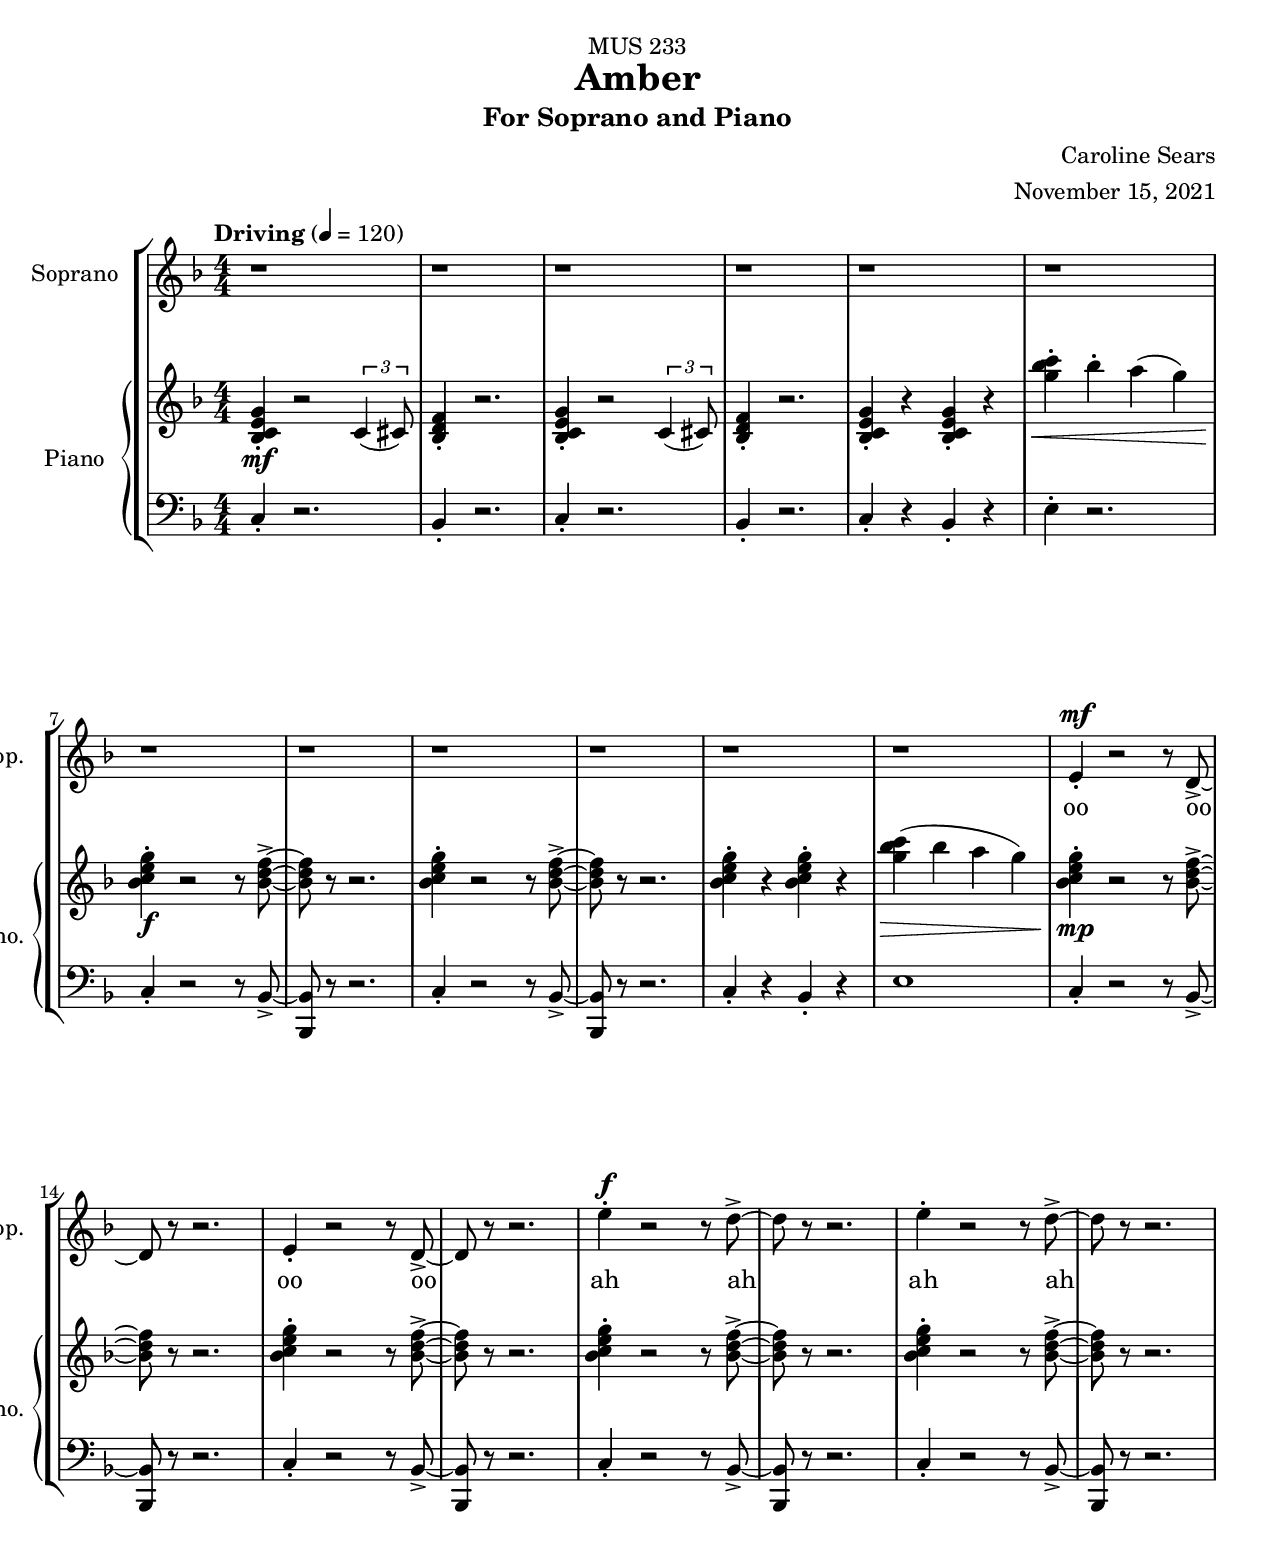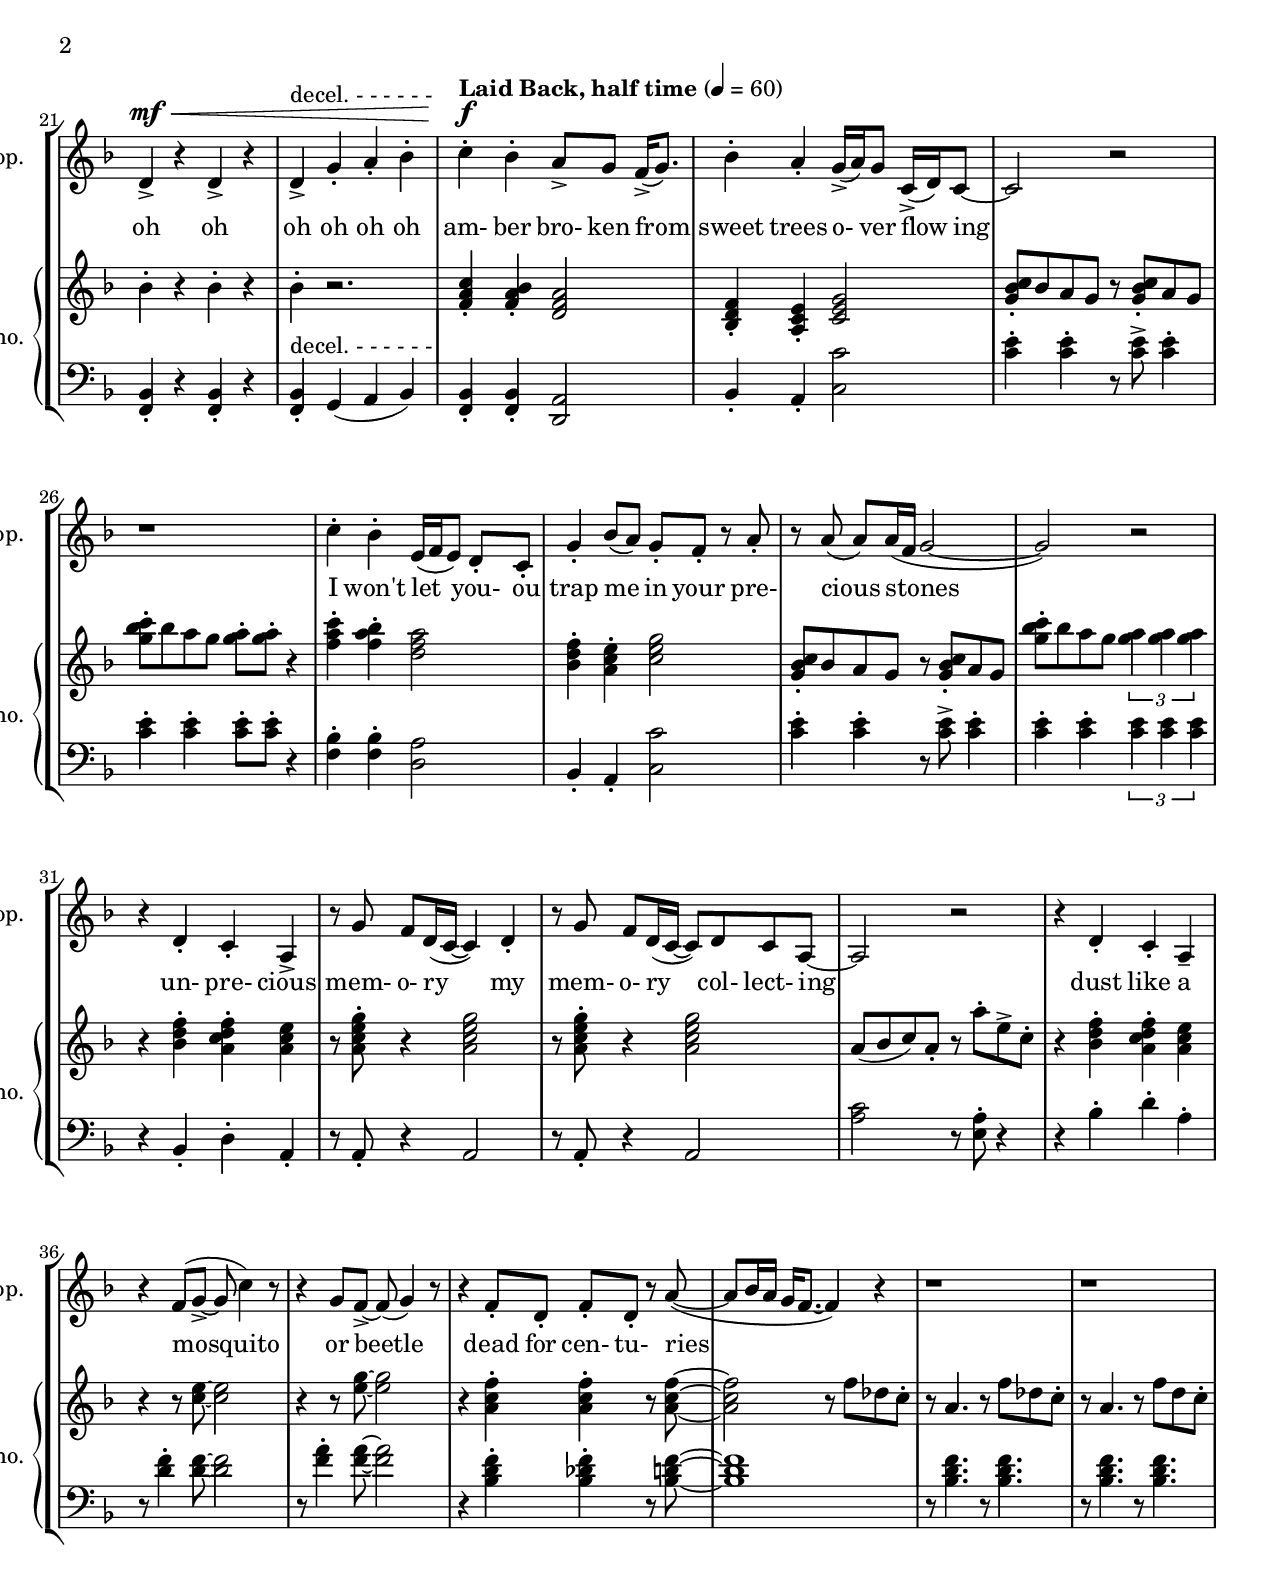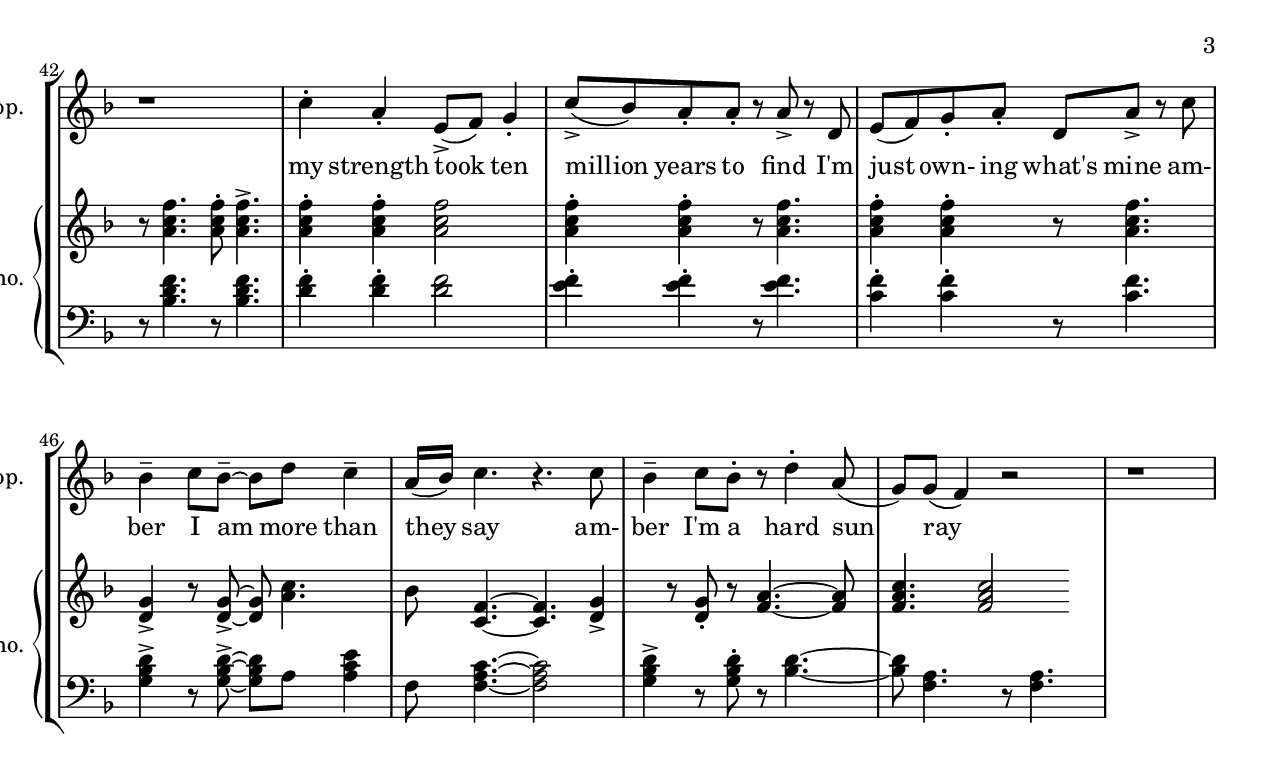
%%%%%%%%%%%%%%%%%%%% Header + Paper Dimensions %%%%%%%%%%%%%%%%%%%%
\header {
  title = "Amber"
    subtitle = "For Soprano and Piano"
    dedication = "MUS 233"
    composer = "Caroline Sears"
    arranger = "November 15, 2021"
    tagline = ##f

}
\paper {
  #(set-paper-size "ansi a")
  #(define top-margin (* 0.75 in))
}

%%%%%%%%%%%%%%%%%%%% Musical/Lyrical Content %%%%%%%%%%%%%%%%%%%%%%%%%%

%%%%% VOICE PART %%%%%%%%%%%
theNotes = \relative c'' {
    \set Staff.midiInstrument = "flute"
    \key f \major % C mixolydian
    \numericTimeSignature \time 4/4
    \tempo "Driving" 4 = 120
    \dynamicUp

    %%Intro %%
    r1 | r1 |r1 | r1 | r1 | r1 | r1 | r1 | r1 | r1 | r1 | r1 |
    e,4\staccato\mf r2 r8 d8\accent~ |d8 r8 r2. |e4\staccato r2 r8 d8\accent~ |d8 r8 r2. 
    e'4\staccato\f r2 r8 d8\accent~ |d8 r8 r2. |e4\staccato r2 r8 d8\accent~ |d8 r8 r2. 
    d,4\accent\mf\< r4 d4\accent r4| d4\accent^\markup{"decel. - - - - - -"}  g4\staccato a4\staccato bes\staccato |


    %% Verse 1 %%

    %bar 23%
    \tempo "Laid Back, half time" 4 = 60
    c4\staccato\!\f bes4\staccato  a8\accent g8 f16\accent (g8.) | bes4\staccato  a\staccato g16\accent (a16) g8 c,16\accent (d16) c8~ |
    c2 r2 | r1 |
    %bar 27%
     c'4\staccato bes4\staccato  e,16 (f16 e8)  d8\staccato c8\staccato | g'4\staccato bes8 (a) g8\staccato f8\staccato r8 a8\staccato |
    r8 a8 (a) a16 (f16 g2~ | g2) r2 |
    %bar 31%
    r4 d4\staccato c4\staccato a\accent |r8 g'8 f d16 (c16~c4) d4\staccato | r8 g8 f d16 (c16~c8) d8 c8 a~ |a2 r2 |
    %bar 35%
    r4 d4\staccato c4\staccato a4\tenuto | r4 f'8 (g8\accent~g8 c4) r8 | r4 g8 f8\accent~f8 (g4) r8 | r4 f8\staccato d\staccato f\staccato d\staccato r8 a'8(~a8 bes16  a16 
    g f8.~f4)  r4|
    %bar40
     r1 |r1| r1 |
     %bar 43
    c'4\staccato a\staccato e8\accent (f8) g4\staccato | c8\accent (bes) a8\staccato a8\staccato r8 a\accent r8 d,8 |
    e8 (f) g8\staccato a8\staccato  d,8 a'8\accent r8 c8| bes4\tenuto c8 bes8\tenuto~bes8 d8 c4\tenuto| a16 (bes) c4. r4. c8|
    %bar 48
    bes4\tenuto c8 bes8\staccato r8 d4\staccato a8 (g8) g8 (f4) r2 | r1 |




    %% Verse 2 %%

    %% Breakdown %%

    %% Verse 3? %%

    %% End %%
    
  }

theWords =  \lyricmode {
      %% Intro %%%
      oo oo oo oo
      ah ah ah ah
      oh oh oh oh oh oh
      %% Verse 1%%%
      am- ber bro- ken from
      sweet trees o- ver flow ing
      I won't let you- _ou  trap me
      in your pre- cious stones_
      un- pre- cious mem- o- ry my
      mem- o- ry col- lect- ing
      dust like a mosquito or beetle
      dead for cen- tu- ries
      my strength took ten million
      years to find
      I'm just own- ing what's mine
      am- ber I am more than they say
      am- ber I'm a hard sun ray 

  }

%%%%%% PIANO PART %%%%%%%%%%
righthand =\relative c' {
    \key f \major
    \numericTimeSignature \time 4/4

    %%%%%%%% INTRO %%%%%%%%
    \tempo "Driving" 4 = 120
    <bes c e g>4\staccato\mf r2 \tuplet 3/2 {c4 (cis8)} | <bes d f>4\staccato r2.|
    <bes c e g>4\staccato r2 \tuplet 3/2 {c4 (cis8)} | <bes d f>4\staccato r2.|
    <bes c e g>4\staccato r4 <bes c e g>4\staccato r4|
    <g'' bes c>4\staccato\< bes\staccato a (g) |
    <bes, c e g>4\staccato\!\f r2 r8 <bes d f>8\accent~|<bes d f>8 r8 r2. |
    <bes c e g>4\staccato r2 r8 <bes d f>8\accent~|<bes d f>8 r8 r2. |
    <bes c e g>4\staccato r4 <bes c e g>4\staccato r4|
    <g' bes c>4\> (bes a g) |
    <bes, c e g>4\!\mp\staccato r2 r8 <bes d f>8\accent~|<bes d f>8 r8 r2. |
    <bes c e g>4\staccato r2 r8 <bes d f>8\accent~|<bes d f>8 r8 r2. |
    <bes c e g>4\staccato r2 r8 <bes d f>8\accent~|<bes d f>8 r8 r2. |
    <bes c e g>4\staccato r2 r8 <bes d f>8\accent~|<bes d f>8 r8 r2. |
    bes4\staccato r4 bes4\staccato r4 | bes4\staccato r2. | 
    
    %%%% VERSE 1 %%%%%%%%
    \tempo "Laid Back, half time" 4 = 60

    %bar 23%
    <f a c>4\staccato <f a bes>\staccato <d f a>2 | <bes d f>4\staccato <a c e>4\staccato  <c e g>2 |
    <g' bes c>8\staccato  bes  a g r8 <g bes c>8\staccato a g | <g' bes c>8\staccato  bes  a g <g a>8\staccato <g a>8\staccato r4|
    %bar 27%
    <f a c>4\staccato <f a bes>\staccato <d f a>2 | <bes d f>4\staccato <a c e>4\staccato  <c e g>2 |
    <g bes c>8\staccato  bes  a g r8 <g bes c>8\staccato a g | <g' bes c>8\staccato  bes  a g \tuplet 3/2 {<g a>4 <g a>4 <g a>4 } |
    %bar 31%
    r4 <bes, d f>4\staccato <a c d f>4\staccato <a c e> | r8 <a c e g>\staccato r4 <a c e g>2 |  r8 <a c e g>\staccato r4 <a c e g>2 | 
    %bar 34%
    a8 (bes c) a\staccato r8 a'\staccato e\accent c\staccato |r4 <bes d f>4\staccato <a c d f>4\staccato <a c e> |
    r4 r8 <c e>8~<c e>2 | r4 r8 <e g>8~<e g>2 | r4 <a, c f>4\staccato <a c f>4\staccato r8 <a c f>8~| <a c f>2 r8 f'8 des c\staccato|
    %bar 40
    r8 a4. r8 f'8 des c\staccato | r8 a4. r8 f'8 d c\staccato | r8 <a c f>4. <a c f>8\staccato <a c f>4.\accent  |
    <a c f>4\staccato <a c f>4\staccato <a c f>2 |<a c f>4\staccato <a c f>4\staccato r8<a c f>4.| 
    %bar45
    <a c f>4\staccato <a c f>4\staccato r8<a c f>4.| <g d>4\accent r8 <g d>\accent~<g d>8 <a c>4. |
    bes8 <f c>4.~<f c> |<g d>4\accent r8 <g d>\staccato r8 <f a>4.~| <f a>8 <f a c>4. <f a c>2 |





  }

lefthand = \relative c {
    \key f \major
    \numericTimeSignature \time 4/4
    \clef "bass"

    %%%%%%%% INTRO %%%%%%%%
    \tempo "Driving" 4 = 120
    c4\staccato r2.|bes4\staccato r2. |
    c4\staccato r2.|bes4\staccato r2. |
    c4\staccato r4 bes4\staccato r4|
    e4\staccato r2.|
    c4\staccato r2 r8 bes8~\accent|<bes bes,>8 r8 r2. |
    c4\staccato r2 r8 bes8~\accent|<bes bes,>8 r8 r2. |
    c4\staccato r4 bes4\staccato r4|
    e1|
    c4\staccato r2 r8 bes8~\accent|<bes bes,>8 r8 r2. |
    c4\staccato r2 r8 bes8~\accent|<bes bes,>8 r8 r2. |
    c4\staccato r2 r8 bes8~\accent|<bes bes,>8 r8 r2. |
    c4\staccato r2 r8 bes8~\accent|<bes bes,>8 r8 r2. |
    <bes f>4\staccato r4 <bes f>4\staccato r4 |
    <bes f>4\staccato^\markup{"decel. - - - - - -"} g4 (a bes) |

    %%%%% VERSE 1 %%%%%%%%%%
    \tempo "Laid Back, half time" 4 = 60

    %bar 23%
    <f bes>4\staccato <f bes>4\staccato <d a'>2 | bes'4\staccato a4\staccato <c c'>2| 
    <c' e>4\staccato <c e>\staccato r8 <c e>\accent <c e>4\staccato  |
     <c e>4\staccato <c e>\staccato <c e>8\staccato <c e>8\staccato r4 |
     %bar 27%
     <f, bes>4\staccato <f bes>4\staccato <d a'>2 | bes4\staccato a4\staccato <c c'>2|
     <c' e>4\staccato <c e>\staccato r8 <c e>\accent <c e>4\staccato  |
     <c e>4\staccato <c e>\staccato \tuplet 3/2 {<c e>4 <c e>4 <c e>4}  |
     %bar 31%
      r4 bes,4\staccato d\staccato a\staccato | r8 a8\staccato r4 a2 |r8 a8\staccato r4 a2 |
      %bar 34%
      <a' c>\2 r8 <a e>8\staccato r4 | r4 bes4\staccato d\staccato a\staccato |
      r8 <d f>4\staccato <d f>8~ <d f>2 | r8 <f a>4\staccato <f a>8~<f a>2 |
      %bar 38
      r4 <bes, d f>4\staccato <bes des f>4\staccato r8 <bes d f>8~|
      <bes d f>1 | r8 <bes d f>4. r8 <bes d f>4. |  r8 <bes d f>4. r8 <bes d f>4. |r8 <bes d f>4. r8 <bes d f>4. |
      %bar 43
      <d f>4\staccato <d f>\staccato <d f>2 | <e f>4\staccato <e f>\staccato r8 <e f>4.|
      <c f>4\staccato <c f>4\staccato r8 <c f>4. |
      %bar 46
      <g bes d>4\accent r8 <g bes d>8\accent~<g bes d>8 a8 <a c e>4 | f8 <f a c>4.~<f a c>2 | <g bes d>4\accent r8 <g bes d>8\staccato r8 <bes d >4.~|
      <bes d >8 <f a>4. r8 <f a>4. |
    
  }

%%%%%%%%%%%%%%%%%%%%%%% Score Setup %%%%%%%%%%%%%%%%%%%%%%%%%%%%%%%%%%%
\score {
\new StaffGroup <<
  \new Staff \with {instrumentName = "Soprano" 
    shortInstrumentName = #"Sop. "}
  \new Voice = vocals \theNotes
  \new Lyrics \lyricsto vocals \theWords
  

  \new PianoStaff \with { instrumentName = "Piano" 
    shortInstrumentName = #"Pno. "}
  <<
    \new Staff = "upper" \righthand
    \new Staff = "lower" \lefthand
  >>
>>

  \layout {}
  \midi {}
}